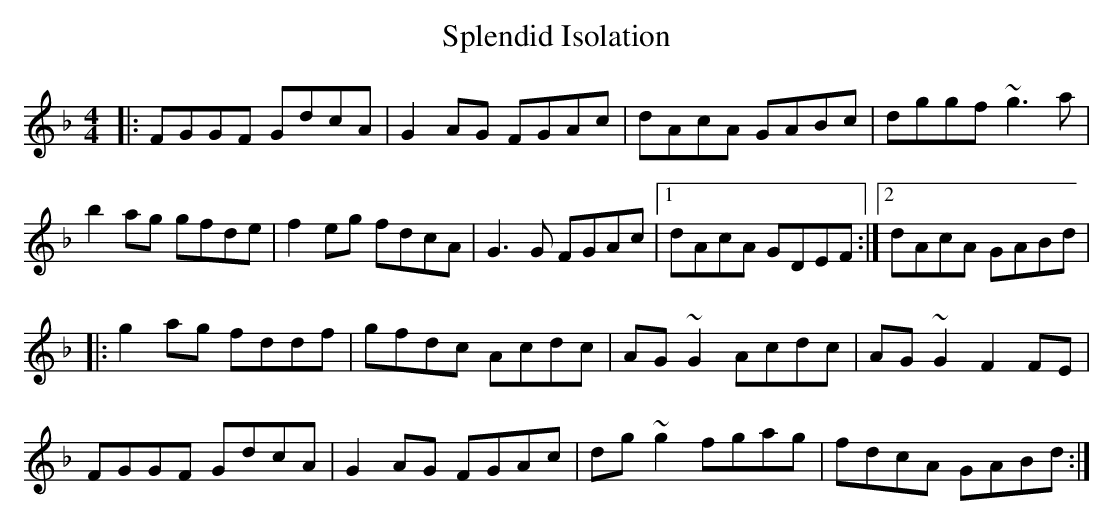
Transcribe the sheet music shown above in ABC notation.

X:1
T:Splendid Isolation
M:4/4
L:1/8
K:Gdor
|:FGGF GdcA|G2AG FGAc|dAcA GABc|dggf ~g3a|
b2ag gfde|f2eg fdcA|G3G FGAc|1dAcA GDEF:|2dAcA GABd|
|:g2ag fddf|gfdc Acdc|AG~G2 Acdc|AG~G2 F2FE|
FGGF GdcA|G2AG FGAc|dg~g2 fgag|fdcA GABd:|
